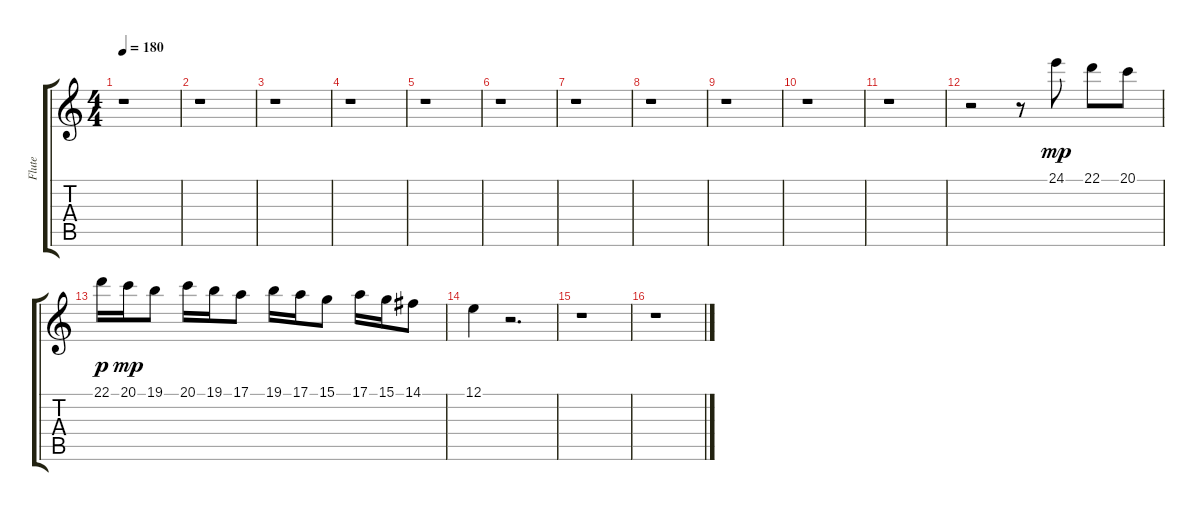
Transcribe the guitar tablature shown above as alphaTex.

\track ("Flute" "Flute") {instrument flute}
\staff {score tabs}
\tuning (E4 B3 G3 D3 A2 E2) {hide}
\ts (4 4)
\tempo 180
\clef g2
\ks c
r.1{dy mp instrument flute} |
r.1 |
r.1 |
r.1 |
r.1 |
r.1 |
r.1 |
r.1 |
r.1 |
r.1 |
r.1 |
r.2 r.8 24.1.8 22.1.8 20.1.8 |
22.1.16{dy p} 20.1.16{dy mp} 19.1.8 20.1.16 19.1.16 17.1.8 19.1.16 17.1.16 15.1.8 17.1.16 15.1.16 14.1.8 |
12.1.4 r.2{d} |
r.1 |
r.1
